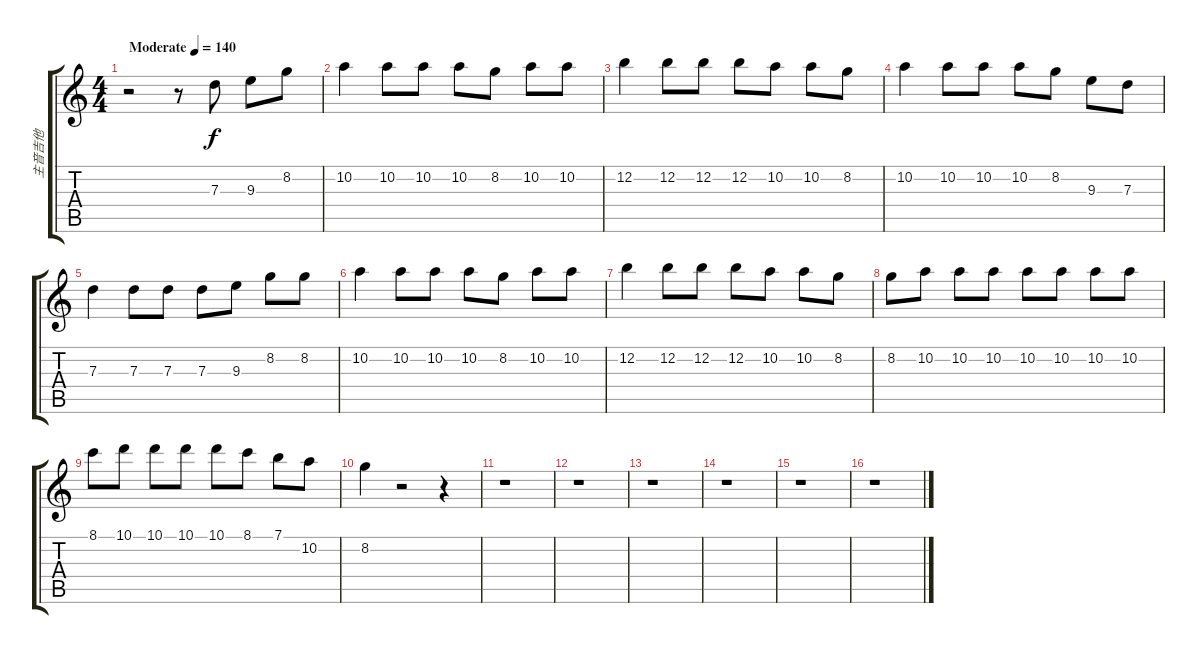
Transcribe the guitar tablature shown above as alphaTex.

\track ("主音吉他" "主音吉他") {instrument overdrivenguitar}
\staff {score tabs}
\tuning (E4 B3 G3 D3 A2 E2) {hide}
\ts (4 4)
\tempo (140 "Moderate")
\clef g2
\ks c
r.2{dy f instrument overdrivenguitar} r.8 7.3.8 9.3.8 8.2.8 |
10.2.4 10.2.8 10.2.8 10.2.8 8.2.8 10.2.8 10.2.8 |
12.2.4 12.2.8 12.2.8 12.2.8 10.2.8 10.2.8 8.2.8 |
10.2.4 10.2.8 10.2.8 10.2.8 8.2.8 9.3.8 7.3.8 |
7.3.4 7.3.8 7.3.8 7.3.8 9.3.8 8.2.8 8.2.8 |
10.2.4 10.2.8 10.2.8 10.2.8 8.2.8 10.2.8 10.2.8 |
12.2.4 12.2.8 12.2.8 12.2.8 10.2.8 10.2.8 8.2.8 |
8.2.8 10.2.8 10.2.8 10.2.8 10.2.8 10.2.8 10.2.8 10.2.8 |
8.1.8 10.1.8 10.1.8 10.1.8 10.1.8 8.1.8 7.1.8 10.2.8 |
8.2.4 r.2 r.4 |
r.1 |
r.1 |
r.1 |
r.1 |
r.1 |
r.1
